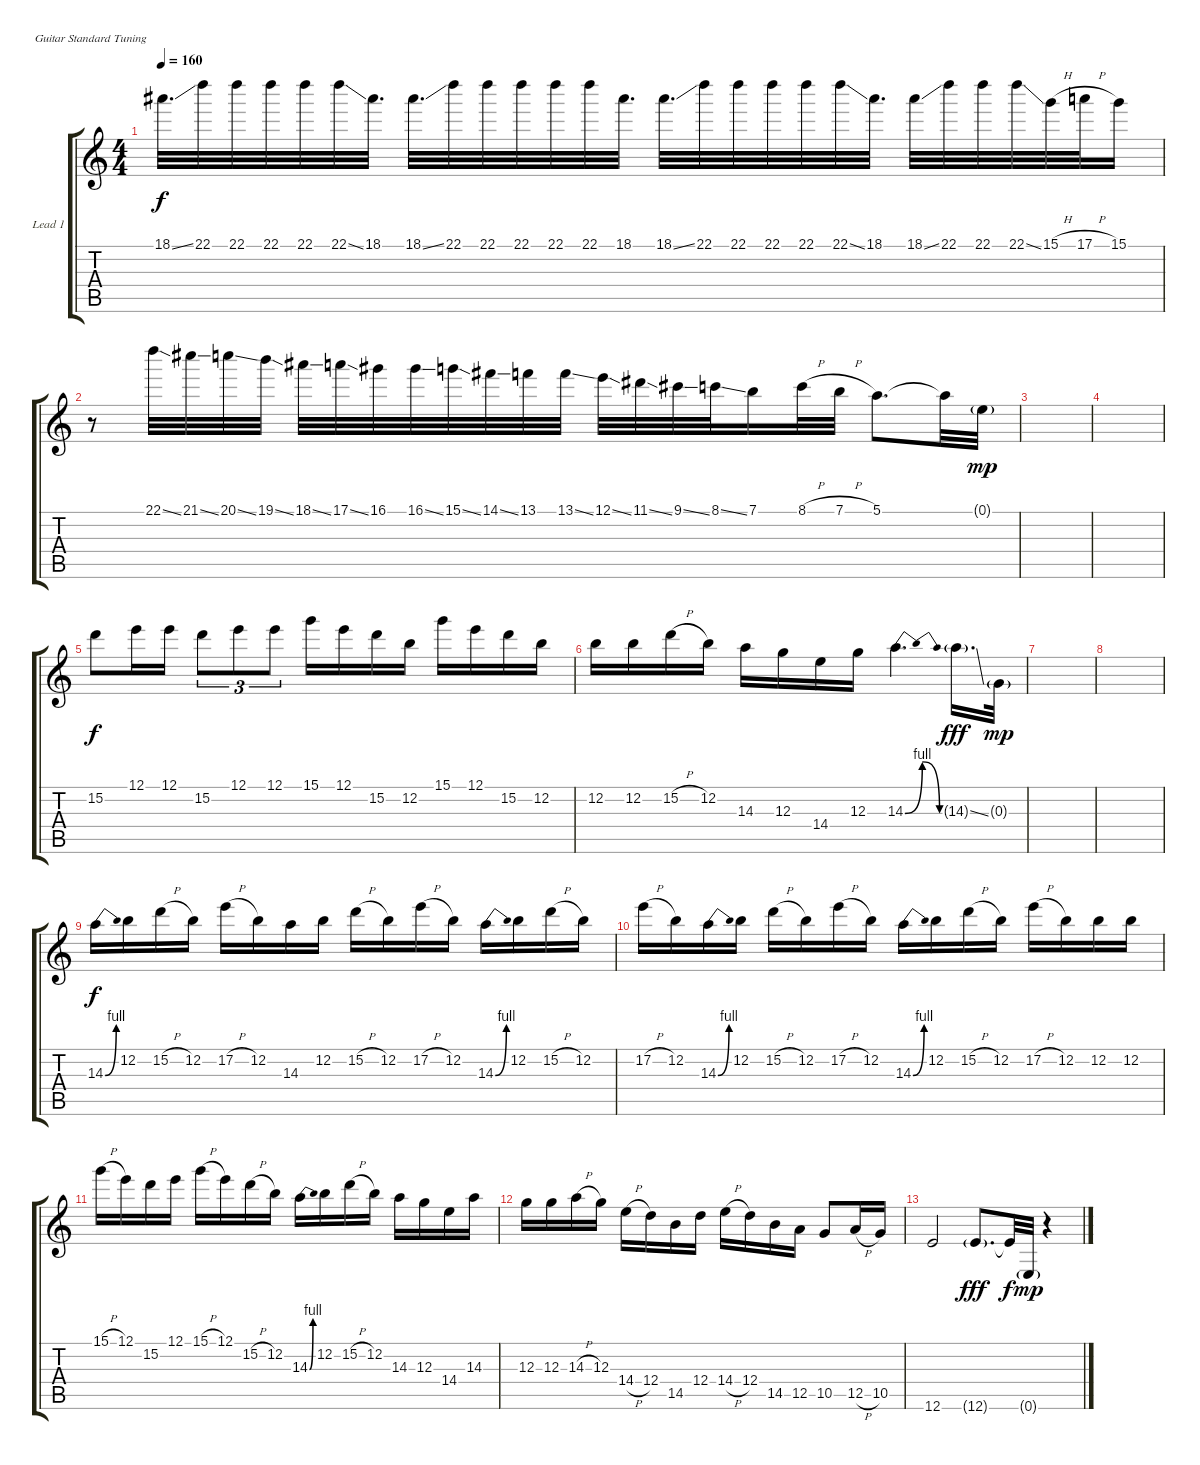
\bracketExtendMode groupsimilarinstruments
\firstSystemTrackNameOrientation horizontal
\otherSystemsTrackNameOrientation horizontal
\track ("Guitar Lead 1" "Lead 1") {instrument distortionguitar}
\staff {score tabs}
\tuning (E4 B3 G3 D3 A2 E2)
\ts (4 4)
\tempo 160
\clef g2
\scale
0.333333
\ks c
18.1{ss}.32{d dy f} 22.1.32 22.1.32 22.1.32 22.1.32 22.1{ss}.32 18.1.32{d} 18.1{ss}.32{d} 22.1.32 22.1.32 22.1.32 22.1.32 22.1.32 18.1.32{d} 18.1{ss}.32{d} 22.1.32 22.1.32 22.1.32 22.1.32 22.1{ss}.32 18.1.32{d} 18.1{ss}.32 22.1.32 22.1.32 22.1{ss}.32 15.1{h}.32 17.1{h}.32 15.1.16 |
\scale
0.333333 r.8 22.1{ss}.32 21.1{ss}.32 20.1{ss}.32 19.1{ss}.32 18.1{ss}.32 17.1{ss}.32 16.1.32 16.1{ss}.32 15.1{ss}.32 14.1{ss}.32 13.1.32 13.1{ss}.32 12.1{ss}.32 11.1{ss}.32 9.1{ss}.32 8.1{ss}.32 7.1.16 8.1{h}.32 7.1{h}.32 5.1.8{d} 5.1{t}.32 0.1{g}.32{dy mp} |
\scale
0.333333 |
\scale
0.333333 |
\scale
0.333333 15.2.8{dy f} 12.1.16 12.1.16 15.2.8{tu (3 2)} 12.1.8{tu (3 2)} 12.1.8{tu (3 2)} 15.1.16 12.1.16 15.2.16 12.2.16 15.1.16 12.1.16 15.2.16 12.2.16 |
\scale
0.333333 12.2.16 12.2.16 15.2{h}.16 12.2.16 14.3.16 12.3.16 14.4.16 12.3.16 14.3{be (bendrelease 0 0 30 4 30 4 60 0)}.4{d} 14.3{ss g}.16{d dy fff} 0.3{g}.32{dy mp} |
\scale
0.333333 |
\scale
0.333333 |
\scale
0.333333 14.3{be (bend 0 0 60 4)}.16{dy f} 12.2.16 15.2{h}.16 12.2.16 17.2{h}.16 12.2.16 14.3.16 12.2.16 15.2{h}.16 12.2.16 17.2{h}.16 12.2.16 14.3{be (bend 0 0 60 4)}.16 12.2.16 15.2{h}.16 12.2.16 |
\scale
0.333333 17.2{h}.16 12.2.16 14.3{be (bend 0 0 60 4)}.16 12.2.16 15.2{h}.16 12.2.16 17.2{h}.16 12.2.16 14.3{be (bend 0 0 60 4)}.16 12.2.16 15.2{h}.16 12.2.16 17.2{h}.16 12.2.16 12.2.16 12.2.16 |
\scale
0.333333 15.1{h}.16 12.1.16 15.2.16 12.1.16 15.1{h}.16 12.1.16 15.2{h}.16 12.2.16 14.3{be (bend 0 0 60 4)}.16 12.2.16 15.2{h}.16 12.2.16 14.3.16 12.3.16 14.4.16 14.3.16 |
\scale
0.333333 12.3.16 12.3.16 14.3{h}.16 12.3.16 14.4{h}.16 12.4.16 14.5.16 12.4.16 14.4{h}.16 12.4.16 14.5.16 12.5.16 10.5.8 12.5{h}.16 10.5.16 |
\scale
0.333333 12.6.2 12.6{g}.8{d dy fff} 12.6{t}.32{dy f} 0.6{g}.32{dy mp} r.4 |
\scale
0.333333 |
\scale
0.333333 |
\scale
0.333333
